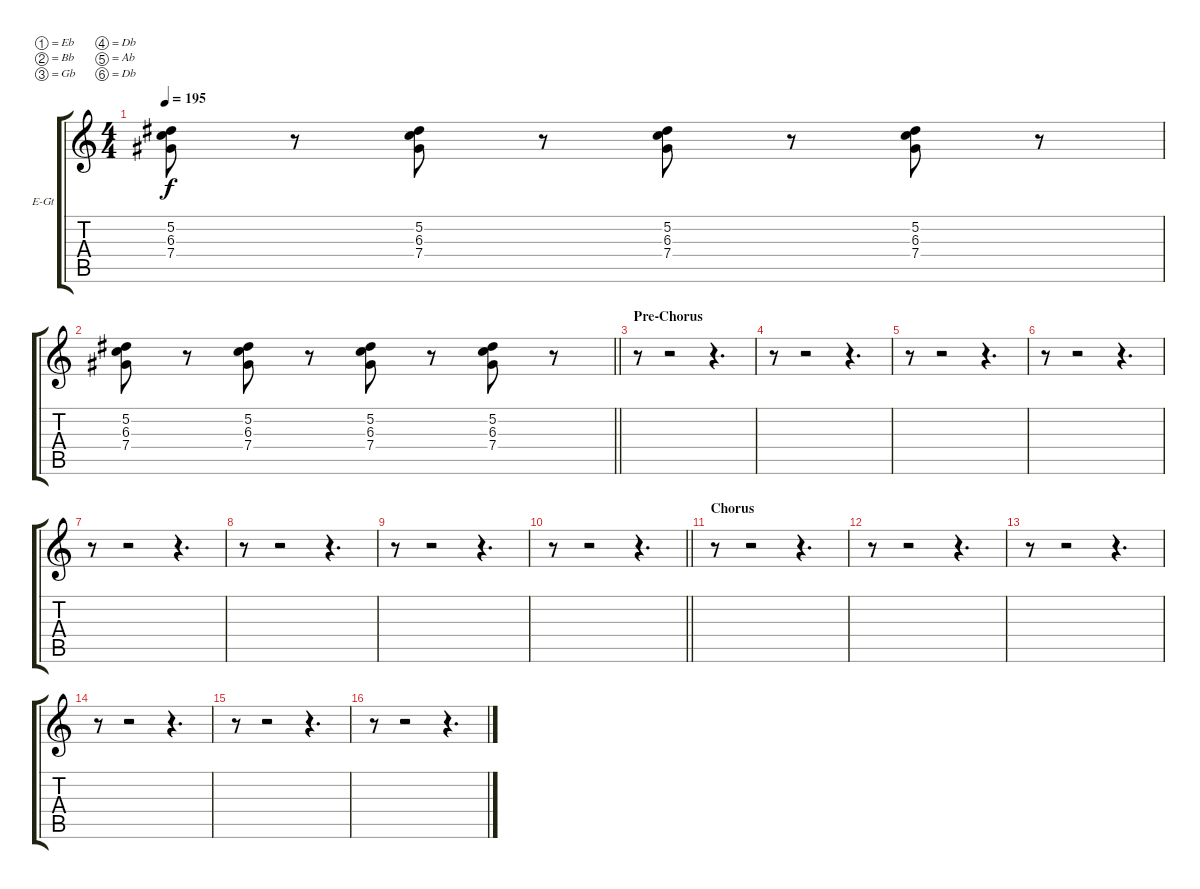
\bracketExtendMode groupsimilarinstruments
\firstSystemTrackNameOrientation horizontal
\otherSystemsTrackNameOrientation horizontal
\track ("Add Guitar" "E-Gt") {instrument overdrivenguitar}
\staff {score tabs}
\tuning (Eb4 Bb3 Gb3 Db3 Ab2 Db2)
\ts (4 4)
\tempo 195
\clef g2
\ks c
(5.2 6.3 7.4).8{dy f} r.8 (5.2 6.3 7.4).8 r.8 (5.2 6.3 7.4).8 r.8 (5.2 6.3 7.4).8 r.8 |
\barLineRight lightlight
(5.2 6.3 7.4).8 r.8 (5.2 6.3 7.4).8 r.8 (5.2 6.3 7.4).8 r.8 (5.2 6.3 7.4).8 r.8 |
\section ("" "Pre-Chorus")
r.8 r.2 r.4{d} |
r.8 r.2 r.4{d} |
r.8 r.2 r.4{d} |
r.8 r.2 r.4{d} |
r.8 r.2 r.4{d} |
r.8 r.2 r.4{d} |
r.8 r.2 r.4{d} |
\barLineRight lightlight
r.8 r.2 r.4{d} |
\section ("" "Chorus")
r.8 r.2 r.4{d} |
r.8 r.2 r.4{d} |
r.8 r.2 r.4{d} |
r.8 r.2 r.4{d} |
r.8 r.2 r.4{d} |
r.8 r.2 r.4{d}
